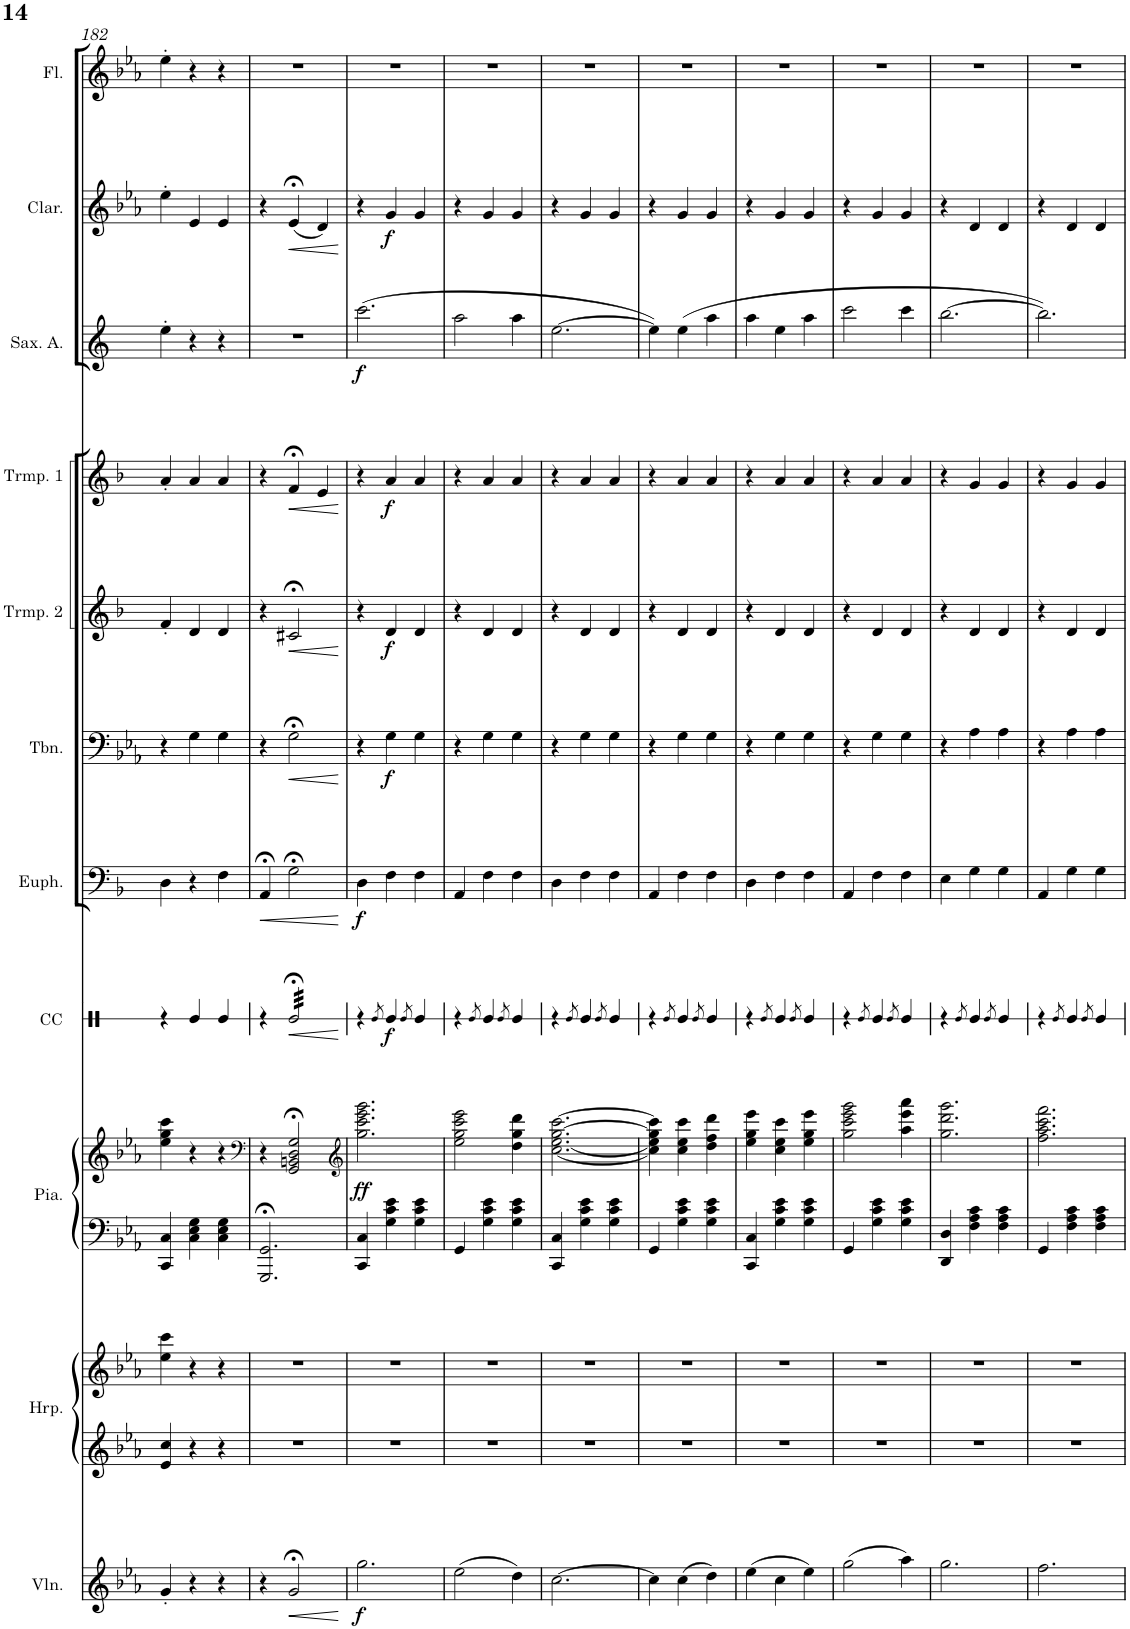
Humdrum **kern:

**kern	**dynam	**kern	**kern	**kern	**kern	**dynam	**kern	**dynam	**kern	**dynam	**kern	**dynam	**kern	**dynam	**kern	**dynam	**kern	**dynam	**kern
*part10	*part10	*part9	*part9	*part8	*part8	*part8	*part7	*part7	*part6	*part6	*part5	*part5	*part4	*part4	*part3	*part3	*part2	*part2	*part1
*staff12	*staff12	*staff11	*staff10	*staff9	*staff8	*staff8/9	*staff7	*staff7	*staff6	*staff6	*staff5	*staff5	*staff4	*staff4	*staff3	*staff3	*staff2	*staff2	*staff1
*I"Violon	*	*I"Harpe	*	*I"Piano	*	*	*I"Euphonium	*	*I"Trombone	*	*I"Trompette en Sib 2	*	*I"Trompette en Sib 1	*	*I"Saxophone Alto	*	*I"Clarinette en Ut	*	*I"Flûte
*I'Vln.	*	*I'Hrp.	*	*I'Pia.	*	*	*I'Euph.	*	*I'Tbn.	*	*I'Trmp. 2	*	*I'Trmp. 1	*	*I'Sax. A.	*	*I'Clar.	*	*I'Fl.
!!LO:PB:g=z
*clefG2	*	*clefG2	*clefG2	*clefF4	*clefG2	*	*clefF4	*	*clefF4	*	*clefG2	*	*clefG2	*	*clefG2	*	*clefG2	*	*clefG2
*	*	*	*	*	*	*	*Trd1c2	*	*	*	*Trd1c2	*	*Trd1c2	*	*Trd5c9	*	*Trd1c2	*	*
*k[b-e-a-]	*	*k[b-e-a-]	*k[b-e-a-]	*k[b-e-a-]	*k[b-e-a-]	*	*k[b-]	*	*k[b-e-a-]	*	*k[b-]	*	*k[b-]	*	*k[]	*	*k[b-e-a-]	*	*k[b-e-a-]
*M3/4	*	*M3/4	*M3/4	*M3/4	*M3/4	*	*M3/4	*	*M3/4	*	*M3/4	*	*M3/4	*	*M3/4	*	*M3/4	*	*M3/4
=182	=182	=182	=182	=182	=182	=182	=182	=182	=182	=182	=182	=182	=182	=182	=182	=182	=182	=182	=182
4g'/	.	4e-/ 4cc/	4ee-\ 4ccc\	4CC/ 4C/	4ee-\ 4gg\ 4ccc\	.	4D\	.	4r	.	4f'/	.	4a'/	.	4ee'\	.	4ee-'\	.	4ee-'\
4r	.	4r	4r	4C\ 4E-\ 4G\	4r	.	4r	.	4G\	.	4d/	.	4a/	.	4r	.	4e-/	.	4r
4r	.	4r	4r	4C\ 4E-\ 4G\	4r	.	4F\	.	4G\	.	4d/	.	4a/	.	4r	.	4e-/	.	4r
=183	=183	=183	=183	=183	=183	=183	=183	=183	=183	=183	=183	=183	=183	=183	=183	=183	=183	=183	=183
*	*	*	*	*	*clefF4	*	*	*	*	*	*	*	*	*	*	*	*	*	*
!	!	!	!	!	!	!	!	!LO:HP:b	!	!	!	!	!	!	!	!	!	!	!
4r	.	2.r	2.r	2.GGG/;< 2.GG/;<	4r	.	4AA;</	<	4r	.	4r	.	4r	.	2.r	.	4r	.	2.r
!	!LO:HP:b	!	!	!	!	!	!	!	!	!LO:HP:b	!	!LO:HP:b	!	!LO:HP:b	!	!	!	!LO:HP:b	!
2g;</	<	.	.	.	2GG/;< 2BBn/;< 2D/;< 2G/;<	.	2G;<\	.	2G;<\	<	2c#X;</	<	4f;</	<	.	.	(4e-;</	<	.
.	.	.	.	.	.	.	.	.	.	.	.	.	4e/	.	.	.	4d/)	.	.
.	[	.	.	.	.	.	.	[	.	[	.	[	.	[	.	.	.	[	.
=184	=184	=184	=184	=184	=184	=184	=184	=184	=184	=184	=184	=184	=184	=184	=184	=184	=184	=184	=184
*	*	*	*	*	*clefG2	*	*	*	*	*	*	*	*	*	*	*	*	*	*
!	!LO:DY:b	!	!	!	!	!LO:DY:b	!	!LO:DY:b	!	!	!	!	!	!	!	!LO:DY:b	!	!	!
2.gg\	f	2.r	2.r	4CC/ 4C/	2.gg\ 2.ccc\ 2.eee-\ 2.ggg\	ff	4D\	f	4r	.	4r	.	4r	.	(2.ccc\	f	4r	.	2.r
!	!	!	!	!	!	!	!	!	!	!LO:DY:b	!	!LO:DY:b	!	!LO:DY:b	!	!	!	!LO:DY:b	!
.	.	.	.	4G\ 4c\ 4e-\	.	.	4F\	.	4G\	f	4d/	f	4a/	f	.	.	4g/	f	.
.	.	.	.	4G\ 4c\ 4e-\	.	.	4F\	.	4G\	.	4d/	.	4a/	.	.	.	4g/	.	.
=185	=185	=185	=185	=185	=185	=185	=185	=185	=185	=185	=185	=185	=185	=185	=185	=185	=185	=185	=185
(2ee-\	.	2.r	2.r	4GG/	2ee-\ 2gg\ 2ccc\ 2eee-\	.	4AA/	.	4r	.	4r	.	4r	.	2aa\	.	4r	.	2.r
.	.	.	.	4G\ 4c\ 4e-\	.	.	4F\	.	4G\	.	4d/	.	4a/	.	.	.	4g/	.	.
4dd\)	.	.	.	4G\ 4c\ 4e-\	4dd\ 4gg\ 4ddd\	.	4F\	.	4G\	.	4d/	.	4a/	.	4aa\	.	4g/	.	.
=186	=186	=186	=186	=186	=186	=186	=186	=186	=186	=186	=186	=186	=186	=186	=186	=186	=186	=186	=186
[2.cc\	.	2.r	2.r	4CC/ 4C/	[2.cc\ [2.ee-\ [2.gg\ [2.ccc\	.	4D\	.	4r	.	4r	.	4r	.	[2.ee\	.	4r	.	2.r
.	.	.	.	4G\ 4c\ 4e-\	.	.	4F\	.	4G\	.	4d/	.	4a/	.	.	.	4g/	.	.
.	.	.	.	4G\ 4c\ 4e-\	.	.	4F\	.	4G\	.	4d/	.	4a/	.	.	.	4g/	.	.
=187	=187	=187	=187	=187	=187	=187	=187	=187	=187	=187	=187	=187	=187	=187	=187	=187	=187	=187	=187
4cc\]	.	2.r	2.r	4GG/	4cc\] 4ee-\] 4gg\] 4ccc\]	.	4AA/	.	4r	.	4r	.	4r	.	4ee\])	.	4r	.	2.r
(4cc\	.	.	.	4G\ 4c\ 4e-\	4cc\ 4ee-\ 4ccc\	.	4F\	.	4G\	.	4d/	.	4a/	.	(4ee\	.	4g/	.	.
4dd\)	.	.	.	4G\ 4c\ 4e-\	4dd\ 4ff\ 4ddd\	.	4F\	.	4G\	.	4d/	.	4a/	.	4aa\	.	4g/	.	.
=188	=188	=188	=188	=188	=188	=188	=188	=188	=188	=188	=188	=188	=188	=188	=188	=188	=188	=188	=188
(4ee-\	.	2.r	2.r	4CC/ 4C/	4ee-\ 4gg\ 4eee-\	.	4D\	.	4r	.	4r	.	4r	.	4aa\	.	4r	.	2.r
4cc\	.	.	.	4G\ 4c\ 4e-\	4cc\ 4ee-\ 4ccc\	.	4F\	.	4G\	.	4d/	.	4a/	.	4ee\	.	4g/	.	.
4ee-\)	.	.	.	4G\ 4c\ 4e-\	4ee-\ 4gg\ 4eee-\	.	4F\	.	4G\	.	4d/	.	4a/	.	4aa\	.	4g/	.	.
=189	=189	=189	=189	=189	=189	=189	=189	=189	=189	=189	=189	=189	=189	=189	=189	=189	=189	=189	=189
(2gg\	.	2.r	2.r	4GG/	2gg\ 2ccc\ 2eee-\ 2ggg\	.	4AA/	.	4r	.	4r	.	4r	.	2ccc\	.	4r	.	2.r
.	.	.	.	4G\ 4c\ 4e-\	.	.	4F\	.	4G\	.	4d/	.	4a/	.	.	.	4g/	.	.
4aa-\)	.	.	.	4G\ 4c\ 4e-\	4aa-\ 4eee-\ 4aaa-\	.	4F\	.	4G\	.	4d/	.	4a/	.	4ccc\	.	4g/	.	.
=190	=190	=190	=190	=190	=190	=190	=190	=190	=190	=190	=190	=190	=190	=190	=190	=190	=190	=190	=190
2.gg\	.	2.r	2.r	4DD/ 4D/	2.gg\ 2.ddd\ 2.ggg\	.	4E\	.	4r	.	4r	.	4r	.	[2.bb\	.	4r	.	2.r
.	.	.	.	4F\ 4A-\ 4c\	.	.	4G\	.	4A-\	.	4d/	.	4g/	.	.	.	4d/	.	.
.	.	.	.	4F\ 4A-\ 4c\	.	.	4G\	.	4A-\	.	4d/	.	4g/	.	.	.	4d/	.	.
=191	=191	=191	=191	=191	=191	=191	=191	=191	=191	=191	=191	=191	=191	=191	=191	=191	=191	=191	=191
2.ff\	.	2.r	2.r	4GG/	2.ff\ 2.aa-\ 2.ccc\ 2.fff\	.	4AA/	.	4r	.	4r	.	4r	.	2.bb\])	.	4r	.	2.r
.	.	.	.	4F\ 4A-\ 4c\	.	.	4G\	.	4A-\	.	4d/	.	4g/	.	.	.	4d/	.	.
.	.	.	.	4F\ 4A-\ 4c\	.	.	4G\	.	4A-\	.	4d/	.	4g/	.	.	.	4d/	.	.
=	=	=	=	=	=	=	=	=	=	=	=	=	=	=	=	=	=	=	=
*-	*-	*-	*-	*-	*-	*-	*-	*-	*-	*-	*-	*-	*-	*-	*-	*-	*-	*-	*-
